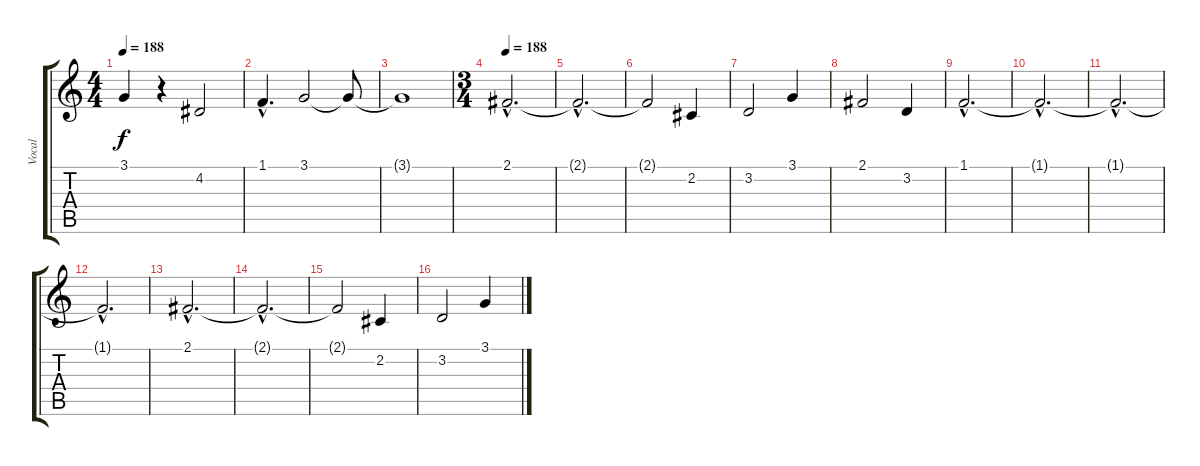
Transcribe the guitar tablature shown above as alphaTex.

\track ("Vocal" "Vocal") {instrument viola}
\staff {score tabs}
\tuning (E4 B3 G3 D3 A2 E2) {hide}
\ts (4 4)
\tempo 188
\clef g2
\ks c
3.1{t}.4{dy f} r.4 4.2.2 |
1.1{hac}.4{d} 3.1.2 3.1{t}.8 |
3.1{t}.1 |
\ts (3 4)
\tempo 188
2.1{hac}.2{d} |
2.1{hac t}.2{d} |
2.1{t}.2 2.2.4 |
3.2.2 3.1.4 |
2.1.2 3.2.4 |
1.1{hac}.2{d} |
1.1{hac t}.2{d} |
1.1{hac t}.2{d} |
1.1{hac t}.2{d} |
2.1{hac}.2{d} |
2.1{hac t}.2{d} |
2.1{t}.2 2.2.4 |
3.2.2 3.1.4
